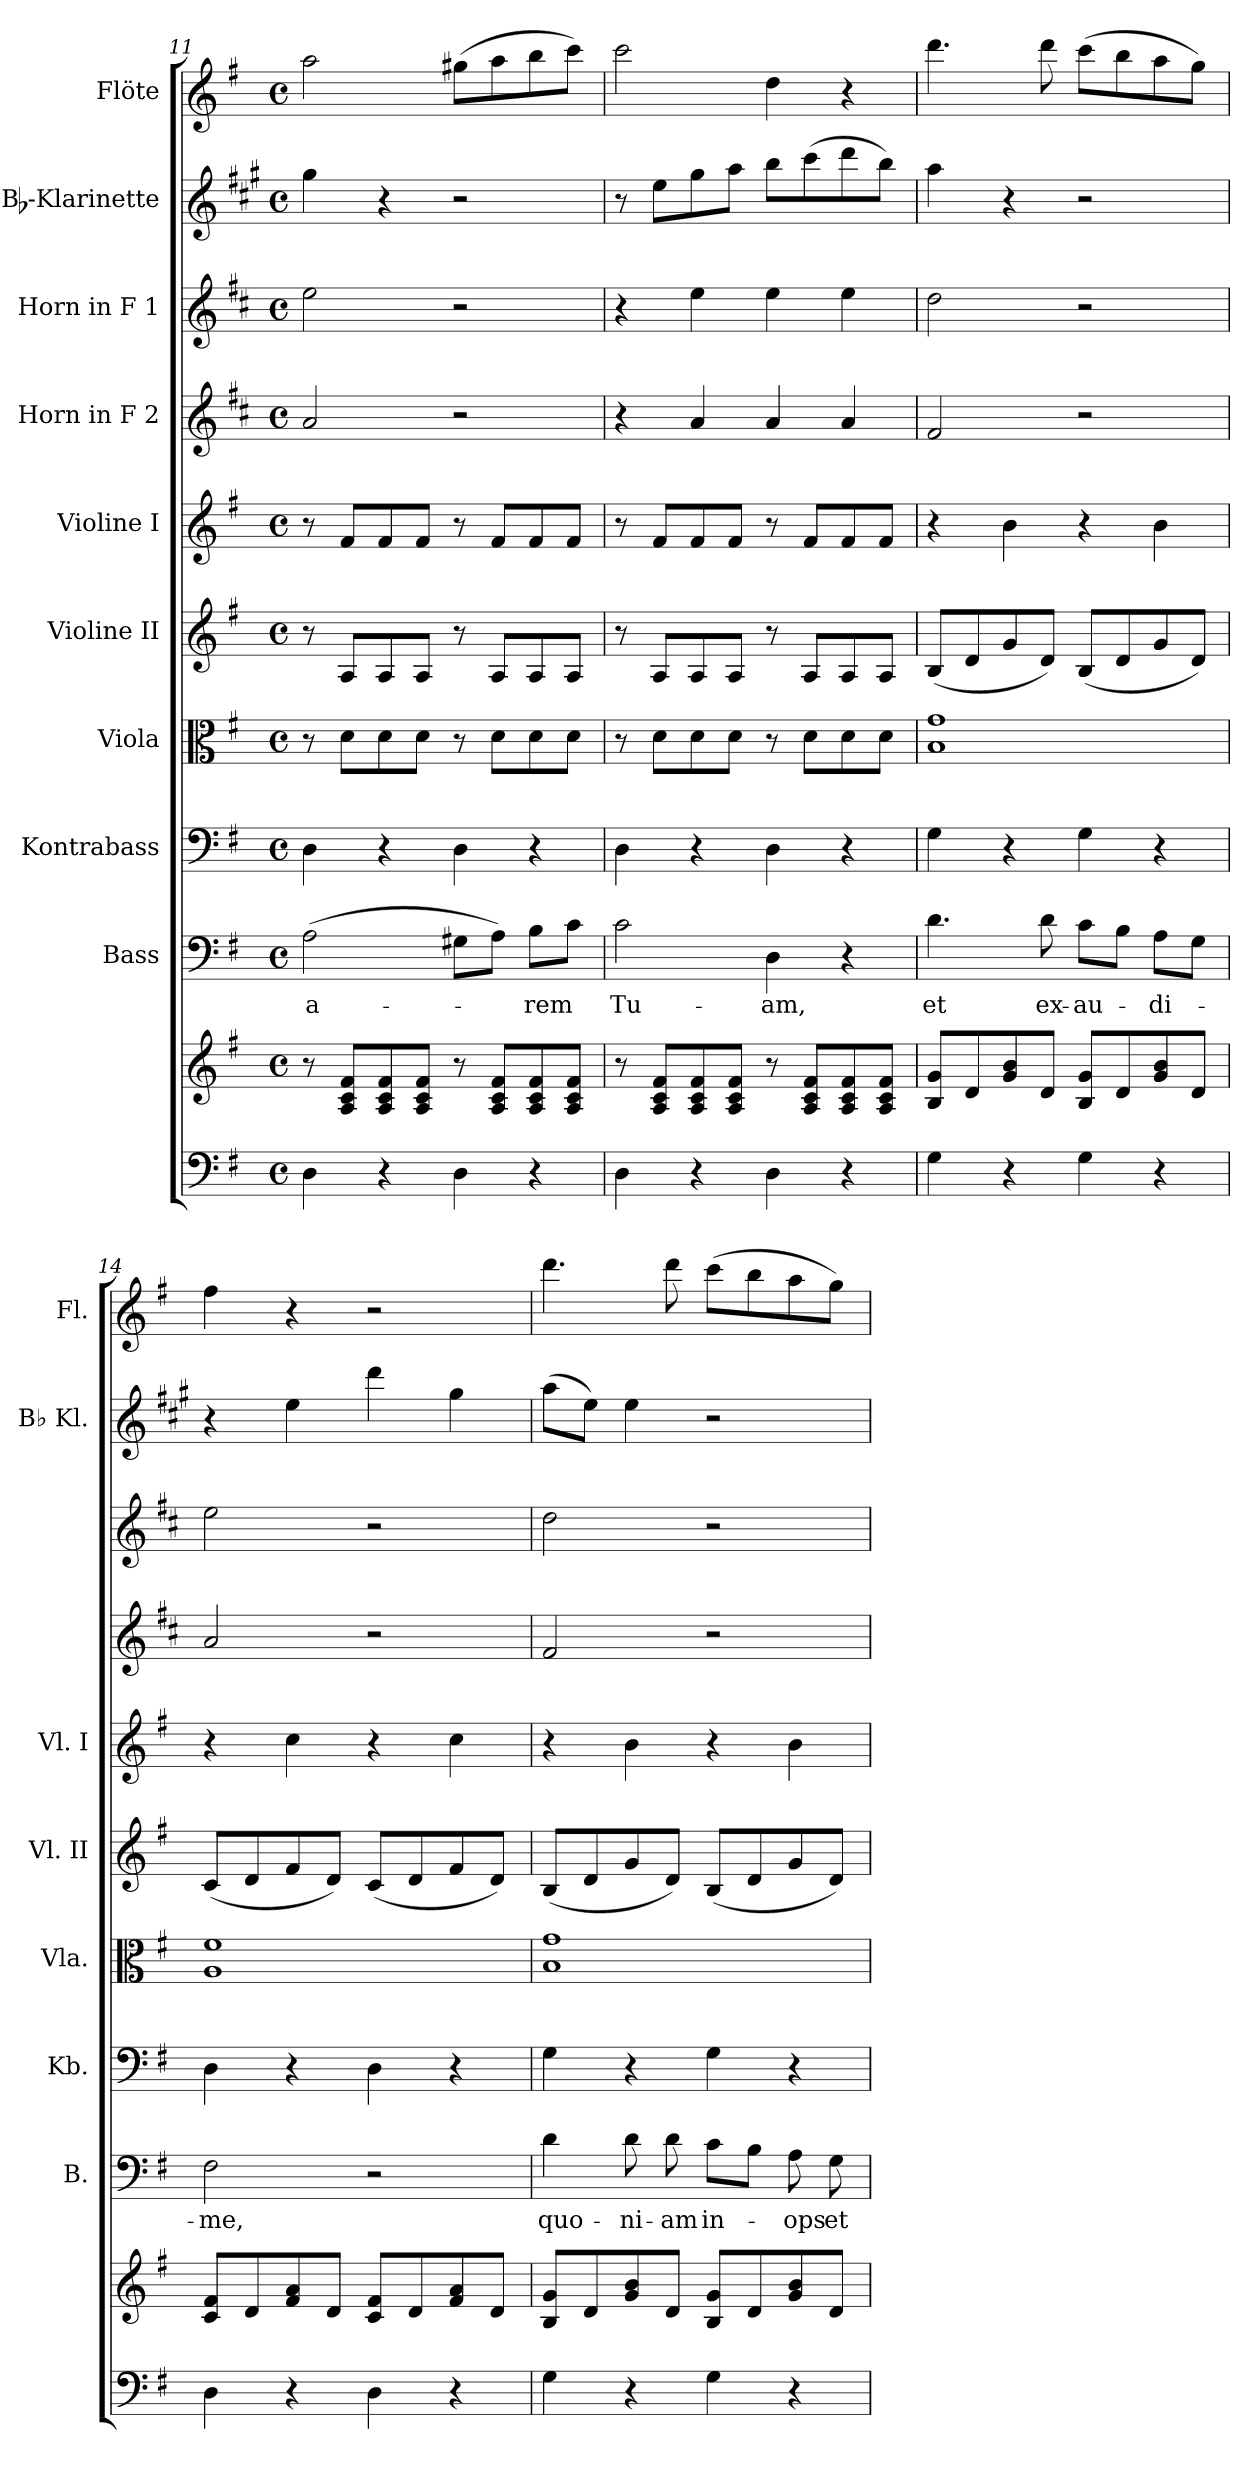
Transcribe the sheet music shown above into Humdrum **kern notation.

**kern	**kern	**kern	**text	**kern	**kern	**kern	**kern	**kern	**kern	**kern	**kern
*part10	*part10	*part9	*part9	*part8	*part7	*part6	*part5	*part4	*part3	*part2	*part1
*staff11	*staff10	*staff9	*staff9	*staff8	*staff7	*staff6	*staff5	*staff4	*staff3	*staff2	*staff1
*	*	*I"Bass	*	*I"Kontrabass	*I"Viola	*I"Violine II	*I"Violine I	*I"Horn in F 2	*I"Horn in F 1	*I"Bb-Klarinette	*I"Flöte
*	*	*I'B.	*	*I'Kb.	*I'Vla.	*I'Vl. II	*I'Vl. I	*	*	*I'Bb Kl.	*I'Fl.
*clefF4	*clefG2	*clefF4	*	*clefF4	*clefC3	*clefG2	*clefG2	*clefG2	*clefG2	*clefG2	*clefG2
*	*	*	*	*ITrd7c12	*	*	*	*ITrd4c7	*ITrd4c7	*ITrd1c2	*
*k[f#]	*k[f#]	*k[f#]	*	*k[f#]	*k[f#]	*k[f#]	*k[f#]	*k[f#]	*k[f#]	*k[f#]	*k[f#]
*G:	*G:	*G:	*	*G:	*G:	*G:	*G:	*G:	*G:	*G:	*G:
*M4/4	*M4/4	*M4/4	*	*M4/4	*M4/4	*M4/4	*M4/4	*M4/4	*M4/4	*M4/4	*M4/4
*met(c)	*met(c)	*met(c)	*	*met(c)	*met(c)	*met(c)	*met(c)	*met(c)	*met(c)	*met(c)	*met(c)
=11	=11	=11	=11	=11	=11	=11	=11	=11	=11	=11	=11
!	!	!	!LO:LY:b	!	!	!	!	!	!	!	!
4D\	8r	(>2A\	a-	4DD\	8r	8r	8r	2d/	2a\	4ff#\	2aa\
.	8A/ 8c/ 8f#/L	.	.	.	8d\L	8A/L	8f#/L	.	.	.	.
4r	8A/ 8c/ 8f#/	.	.	4r	8d\	8A/	8f#/	.	.	4r	.
.	8A/ 8c/ 8f#/J	.	.	.	8d\J	8A/J	8f#/J	.	.	.	.
4D\	8r	8G#X\L	.	4DD\	8r	8r	8r	2r	2r	2r	(>8gg#X\L
.	8A/ 8c/ 8f#/L	8A\J)	.	.	8d\L	8A/L	8f#/L	.	.	.	8aa\
!	!	!	!LO:LY:b	!	!	!	!	!	!	!	!
4r	8A/ 8c/ 8f#/	8B\L	-rem	4r	8d\	8A/	8f#/	.	.	.	8bb\
.	8A/ 8c/ 8f#/J	8c\J	.	.	8d\J	8A/J	8f#/J	.	.	.	8ccc\J)
!!LO:PB:g=z
=12	=12	=12	=12	=12	=12	=12	=12	=12	=12	=12	=12
!	!	!	!LO:LY:b	!	!	!	!	!	!	!	!
4D\	8r	2c\	Tu-	4DD\	8r	8r	8r	4r	4r	8r	2ccc\
.	8A/ 8c/ 8f#/L	.	.	.	8d\L	8A/L	8f#/L	.	.	8dd\L	.
4r	8A/ 8c/ 8f#/	.	.	4r	8d\	8A/	8f#/	4d/	4a\	8ff#\	.
.	8A/ 8c/ 8f#/J	.	.	.	8d\J	8A/J	8f#/J	.	.	8gg\J	.
!	!	!	!LO:LY:b	!	!	!	!	!	!	!	!
4D\	8r	4D\	-am,	4DD\	8r	8r	8r	4d/	4a\	8aa\L	4dd\
.	8A/ 8c/ 8f#/L	.	.	.	8d\L	8A/L	8f#/L	.	.	(>8bb\	.
4r	8A/ 8c/ 8f#/	4r	.	4r	8d\	8A/	8f#/	4d/	4a\	8ccc\	4r
.	8A/ 8c/ 8f#/J	.	.	.	8d\J	8A/J	8f#/J	.	.	8aa\J)	.
=13	=13	=13	=13	=13	=13	=13	=13	=13	=13	=13	=13
!	!	!	!LO:LY:b	!	!	!	!	!	!	!	!
4G\	8B/ 8g/L	4.d\	et	4GG\	1B 1g	(<8B/L	4r	2B/	2g\	4gg\	4.ddd\
.	8d/	.	.	.	.	8d/	.	.	.	.	.
4r	8g/ 8b/	.	.	4r	.	8g/	4b\	.	.	4r	.
!	!	!	!LO:LY:b	!	!	!	!	!	!	!	!
.	8d/J	8d\	ex-	.	.	8d/J)	.	.	.	.	8ddd\
!	!	!	!LO:LY:b	!	!	!	!	!	!	!	!
4G\	8B/ 8g/L	8c\L	-au-	4GG\	.	(<8B/L	4r	2r	2r	2r	(>8ccc\L
.	8d/	8B\J	.	.	.	8d/	.	.	.	.	8bb\
!	!	!	!LO:LY:b	!	!	!	!	!	!	!	!
4r	8g/ 8b/	8A\L	-di-	4r	.	8g/	4b\	.	.	.	8aa\
.	8d/J	8G\J	.	.	.	8d/J)	.	.	.	.	8gg\J)
=14	=14	=14	=14	=14	=14	=14	=14	=14	=14	=14	=14
!	!	!	!LO:LY:b	!	!	!	!	!	!	!	!
4D\	8c/ 8f#/L	2F#\	-me,	4DD\	1A 1f#	(<8c/L	4r	2d/	2a\	4r	4ff#\
.	8d/	.	.	.	.	8d/	.	.	.	.	.
4r	8f#/ 8a/	.	.	4r	.	8f#/	4cc\	.	.	4dd\	4r
.	8d/J	.	.	.	.	8d/J)	.	.	.	.	.
4D\	8c/ 8f#/L	2r	.	4DD\	.	(<8c/L	4r	2r	2r	4ccc\	2r
.	8d/	.	.	.	.	8d/	.	.	.	.	.
4r	8f#/ 8a/	.	.	4r	.	8f#/	4cc\	.	.	4ff#\	.
.	8d/J	.	.	.	.	8d/J)	.	.	.	.	.
=15	=15	=15	=15	=15	=15	=15	=15	=15	=15	=15	=15
!	!	!	!LO:LY:b	!	!	!	!	!	!	!	!
4G\	8B/ 8g/L	4d\	quo-	4GG\	1B 1g	(<8B/L	4r	2B/	2g\	(>8gg\L	4.ddd\
.	8d/	.	.	.	.	8d/	.	.	.	8dd\J)	.
!	!	!	!LO:LY:b	!	!	!	!	!	!	!	!
4r	8g/ 8b/	8d\	-ni-	4r	.	8g/	4b\	.	.	4dd\	.
!	!	!	!LO:LY:b	!	!	!	!	!	!	!	!
.	8d/J	8d\	-am	.	.	8d/J)	.	.	.	.	8ddd\
!	!	!	!LO:LY:b	!	!	!	!	!	!	!	!
4G\	8B/ 8g/L	8c\L	in-	4GG\	.	(<8B/L	4r	2r	2r	2r	(>8ccc\L
.	8d/	8B\J	.	.	.	8d/	.	.	.	.	8bb\
!	!	!	!LO:LY:b	!	!	!	!	!	!	!	!
4r	8g/ 8b/	8A\	-ops	4r	.	8g/	4b\	.	.	.	8aa\
!	!	!	!LO:LY:b	!	!	!	!	!	!	!	!
.	8d/J	8G\	et	.	.	8d/J)	.	.	.	.	8gg\J)
=	=	=	=	=	=	=	=	=	=	=	=
*-	*-	*-	*-	*-	*-	*-	*-	*-	*-	*-	*-
